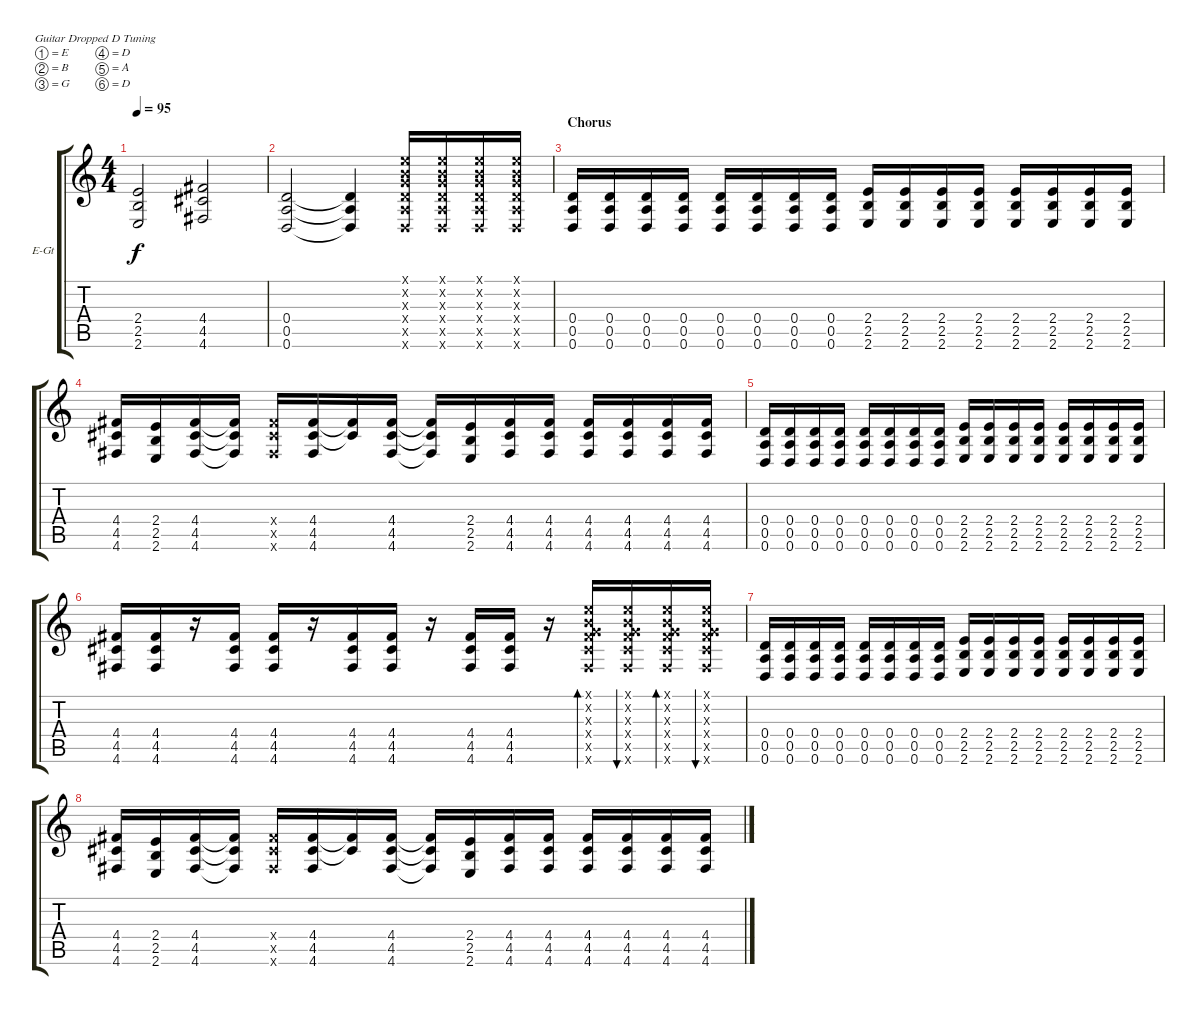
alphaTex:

\bracketExtendMode groupsimilarinstruments
\firstSystemTrackNameOrientation horizontal
\otherSystemsTrackNameOrientation horizontal
\track ("Alex" "E-Gt") {instrument distortionguitar}
\staff {score tabs}
\tuning (E4 B3 G3 D3 A2 D2)
\ts (4 4)
\tempo 95
\clef g2
\ks c
(2.4 2.5 2.6).2{dy f} (4.4 4.5 4.6).2 |
(0.4 0.5 0.6).2 (0.4{t} 0.5{t} 0.6{t}).4 (0.1{x} 0.2{x} 0.3{x} 0.4{x} 0.5{x} 0.6{x}).16 (0.1{x} 0.2{x} 0.3{x} 0.4{x} 0.5{x} 0.6{x}).16 (0.1{x} 0.2{x} 0.3{x} 0.4{x} 0.5{x} 0.6{x}).16 (0.1{x} 0.2{x} 0.3{x} 0.4{x} 0.5{x} 0.6{x}).16 |
\section ("" "Chorus")
(0.4 0.5 0.6).16 (0.4 0.5 0.6).16 (0.4 0.5 0.6).16 (0.4 0.5 0.6).16 (0.4 0.5 0.6).16 (0.4 0.5 0.6).16 (0.4 0.5 0.6).16 (0.4 0.5 0.6).16 (2.4 2.5 2.6).16 (2.4 2.5 2.6).16 (2.4 2.5 2.6).16 (2.4 2.5 2.6).16 (2.4 2.5 2.6).16 (2.4 2.5 2.6).16 (2.4 2.5 2.6).16 (2.4 2.5 2.6).16 |
(4.4 4.5 4.6).16 (2.4 2.5 2.6).16 (4.4 4.5 4.6).16 (4.4{t} 4.5{t} 4.6{t}).16 (4.4{x} 4.5{x} 4.6{x}).16 (4.6 4.5 4.4).16 (4.4{t} 4.5{t}).16 (4.4 4.5 4.6).16 (4.6{t} 4.5{t} 4.4{t}).16 (2.4 2.5 2.6).16 (4.4 4.5 4.6).16 (4.4 4.5 4.6).16 (4.4 4.5 4.6).16 (4.4 4.5 4.6).16 (4.4 4.5 4.6).16 (4.4 4.5 4.6).16 |
(0.4 0.5 0.6).16 (0.4 0.5 0.6).16 (0.4 0.5 0.6).16 (0.4 0.5 0.6).16 (0.4 0.5 0.6).16 (0.4 0.5 0.6).16 (0.4 0.5 0.6).16 (0.4 0.5 0.6).16 (2.4 2.5 2.6).16 (2.4 2.5 2.6).16 (2.4 2.5 2.6).16 (2.4 2.5 2.6).16 (2.4 2.5 2.6).16 (2.4 2.5 2.6).16 (2.4 2.5 2.6).16 (2.4 2.5 2.6).16 |
(4.4 4.5 4.6).16 (4.4 4.5 4.6).16 r.16 (4.4 4.5 4.6).16 (4.4 4.5 4.6).16 r.16 (4.4 4.5 4.6).16 (4.4 4.5 4.6).16 r.16 (4.4 4.5 4.6).16 (4.4 4.5 4.6).16 r.16 (0.1{x} 0.2{x} 0.3{x} 4.4{x} 4.5{x} 4.6{x}).16{bd 30} (0.1{x} 0.2{x} 0.3{x} 4.4{x} 4.5{x} 4.6{x}).16{bu 30} (0.1{x} 0.2{x} 0.3{x} 4.4{x} 4.5{x} 4.6{x}).16{bd 30} (0.1{x} 0.2{x} 0.3{x} 4.4{x} 4.5{x} 4.6{x}).16{bu 30} |
(0.4 0.5 0.6).16 (0.4 0.5 0.6).16 (0.4 0.5 0.6).16 (0.4 0.5 0.6).16 (0.4 0.5 0.6).16 (0.4 0.5 0.6).16 (0.4 0.5 0.6).16 (0.4 0.5 0.6).16 (2.4 2.5 2.6).16 (2.4 2.5 2.6).16 (2.4 2.5 2.6).16 (2.4 2.5 2.6).16 (2.4 2.5 2.6).16 (2.4 2.5 2.6).16 (2.4 2.5 2.6).16 (2.4 2.5 2.6).16 |
(4.4 4.5 4.6).16 (2.4 2.5 2.6).16 (4.4 4.5 4.6).16 (4.4{t} 4.5{t} 4.6{t}).16 (4.4{x} 4.5{x} 4.6{x}).16 (4.6 4.5 4.4).16 (4.4{t} 4.5{t}).16 (4.4 4.5 4.6).16 (4.6{t} 4.5{t} 4.4{t}).16 (2.4 2.5 2.6).16 (4.4 4.5 4.6).16 (4.4 4.5 4.6).16 (4.4 4.5 4.6).16 (4.4 4.5 4.6).16 (4.4 4.5 4.6).16 (4.4 4.5 4.6).16
